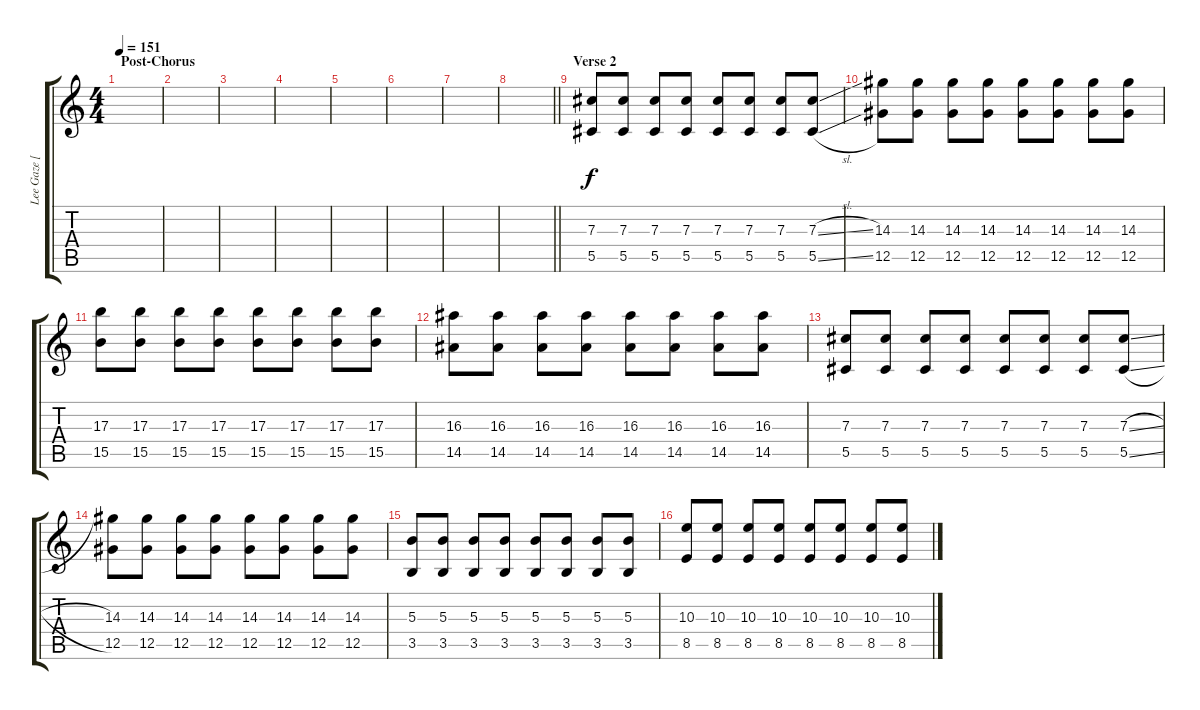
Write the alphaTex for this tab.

\track ("Lee Gaze [Backing Guitar]" "Lee Gaze [") {instrument overdrivenguitar}
\staff {score tabs}
\tuning (Eb4 Bb3 Gb3 Db3 Ab2 Db2) {hide}
\ts (4 4)
\section ("" "Post-Chorus")
\tempo 151
\clef g2
\ks c
|
|
|
|
|
|
|
\barLineRight lightlight
|
\section ("" "Verse 2")
(7.3 5.5).8 (7.3 5.5).8 (7.3 5.5).8 (7.3 5.5).8 (7.3 5.5).8 (7.3 5.5).8 (7.3 5.5).8 (7.3{sl} 5.5{sl}).8 |
(14.3 12.5).8 (14.3 12.5).8 (14.3 12.5).8 (14.3 12.5).8 (14.3 12.5).8 (14.3 12.5).8 (14.3 12.5).8 (14.3 12.5).8 |
(17.3 15.5).8 (17.3 15.5).8 (17.3 15.5).8 (17.3 15.5).8 (17.3 15.5).8 (17.3 15.5).8 (17.3 15.5).8 (17.3 15.5).8 |
(16.3 14.5).8 (16.3 14.5).8 (16.3 14.5).8 (16.3 14.5).8 (16.3 14.5).8 (16.3 14.5).8 (16.3 14.5).8 (16.3 14.5).8 |
(7.3 5.5).8 (7.3 5.5).8 (7.3 5.5).8 (7.3 5.5).8 (7.3 5.5).8 (7.3 5.5).8 (7.3 5.5).8 (7.3{sl} 5.5{sl}).8 |
(14.3 12.5).8 (14.3 12.5).8 (14.3 12.5).8 (14.3 12.5).8 (14.3 12.5).8 (14.3 12.5).8 (14.3 12.5).8 (14.3 12.5).8 |
(5.3 3.5).8 (5.3 3.5).8 (5.3 3.5).8 (5.3 3.5).8 (5.3 3.5).8 (5.3 3.5).8 (5.3 3.5).8 (5.3 3.5).8 |
(10.3 8.5).8 (10.3 8.5).8 (10.3 8.5).8 (10.3 8.5).8 (10.3 8.5).8 (10.3 8.5).8 (10.3 8.5).8 (10.3 8.5).8
